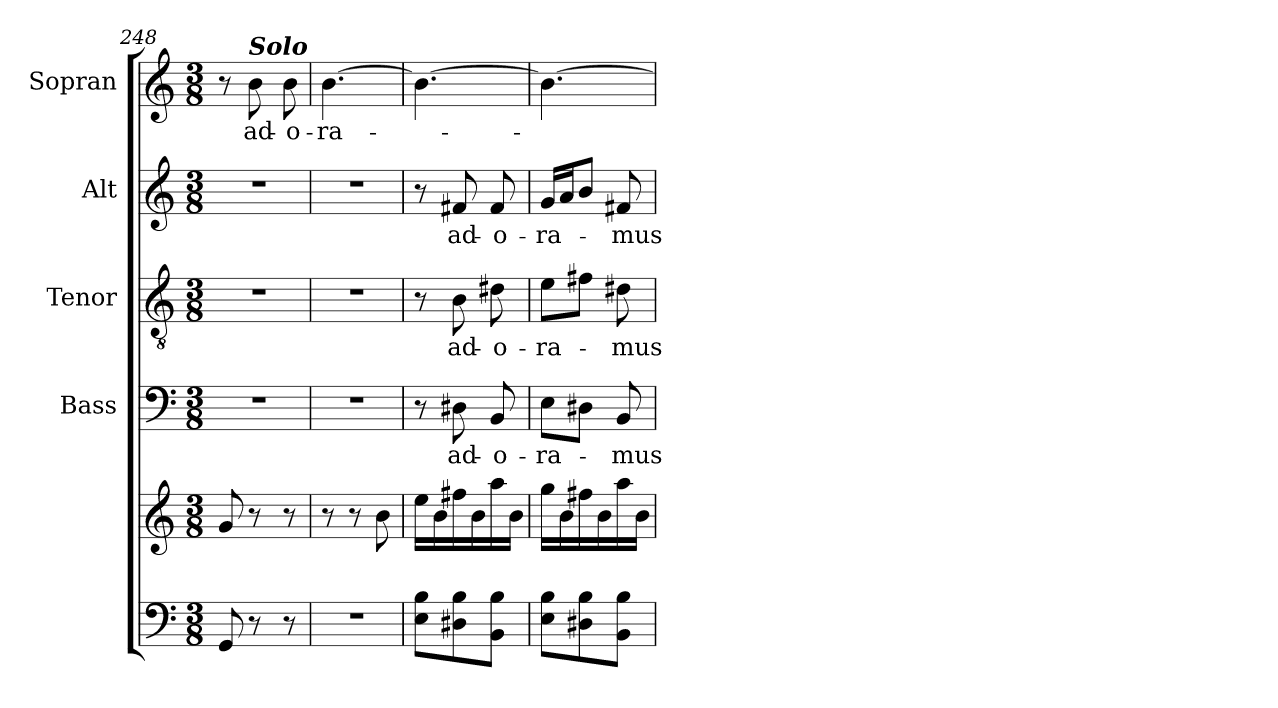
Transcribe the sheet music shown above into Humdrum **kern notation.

**kern	**kern	**kern	**text	**kern	**text	**kern	**text	**kern	**text
*part5	*part5	*part4	*part4	*part3	*part3	*part2	*part2	*part1	*part1
*staff6	*staff5	*staff4	*staff4	*staff3	*staff3	*staff2	*staff2	*staff1	*staff1
*	*	*I"Bass	*	*I"Tenor	*	*I"Alt	*	*I"Sopran	*
*	*	*I'B.	*	*I'T.	*	*I'A.	*	*I'S.	*
*clefF4	*clefG2	*clefF4	*	*clefGv2	*	*clefG2	*	*clefG2	*
*k[]	*k[]	*k[]	*	*k[]	*	*k[]	*	*k[]	*
*C:	*C:	*C:	*	*C:	*	*C:	*	*C:	*
*M3/8	*M3/8	*M3/8	*	*M3/8	*	*M3/8	*	*M3/8	*
=248	=248	=248	=248	=248	=248	=248	=248	=248	=248
8GG/	8g/	4.r	.	4.r	.	4.r	.	8r	.
!	!	!	!	!	!	!	!	!LO:TX:a:Bi:t=Solo	!
!	!	!	!	!	!	!	!	!	!LO:LY:b
8r	8r	.	.	.	.	.	.	8b\	ad-
!	!	!	!	!	!	!	!	!	!LO:LY:b
8r	8r	.	.	.	.	.	.	8b\	-o-
=249	=249	=249	=249	=249	=249	=249	=249	=249	=249
!	!	!	!	!	!	!	!	!	!LO:LY:b
4.r	8r	4.r	.	4.r	.	4.r	.	[4.b\	-ra-
.	8r	.	.	.	.	.	.	.	.
.	8b\	.	.	.	.	.	.	.	.
=250	=250	=250	=250	=250	=250	=250	=250	=250	=250
8E\ 8B\L	16ee\LL	8r	.	8r	.	8r	.	4.b\_	.
.	16b\	.	.	.	.	.	.	.	.
!	!	!	!LO:LY:b	!	!LO:LY:b	!	!LO:LY:b	!	!
8D#X\ 8B\	16ff#X\	8D#X\	ad-	8B\	ad-	8f#X/	ad-	.	.
.	16b\	.	.	.	.	.	.	.	.
!	!	!	!LO:LY:b	!	!LO:LY:b	!	!LO:LY:b	!	!
8BB\ 8B\J	16aa\	8BB/	-o-	8d#X\	-o-	8f#/	-o-	.	.
.	16b\JJ	.	.	.	.	.	.	.	.
!!LO:PB:g=z
=251	=251	=251	=251	=251	=251	=251	=251	=251	=251
!	!	!	!LO:LY:b	!	!LO:LY:b	!	!LO:LY:b	!	!
8E\ 8B\L	16gg\LL	8E\L	-ra-	8e\L	-ra-	16g/LL	-ra-	4.b\_	.
.	16b\	.	.	.	.	16a/J	.	.	.
8D#X\ 8B\	16ff#X\	8D#X\J	.	8f#X\J	.	8b/J	.	.	.
.	16b\	.	.	.	.	.	.	.	.
!	!	!	!LO:LY:b	!	!LO:LY:b	!	!LO:LY:b	!	!
8BB\ 8B\J	16aa\	8BB/	-mus	8d#X\	-mus	8f#X/	-mus	.	.
.	16b\JJ	.	.	.	.	.	.	.	.
=	=	=	=	=	=	=	=	=	=
*-	*-	*-	*-	*-	*-	*-	*-	*-	*-
